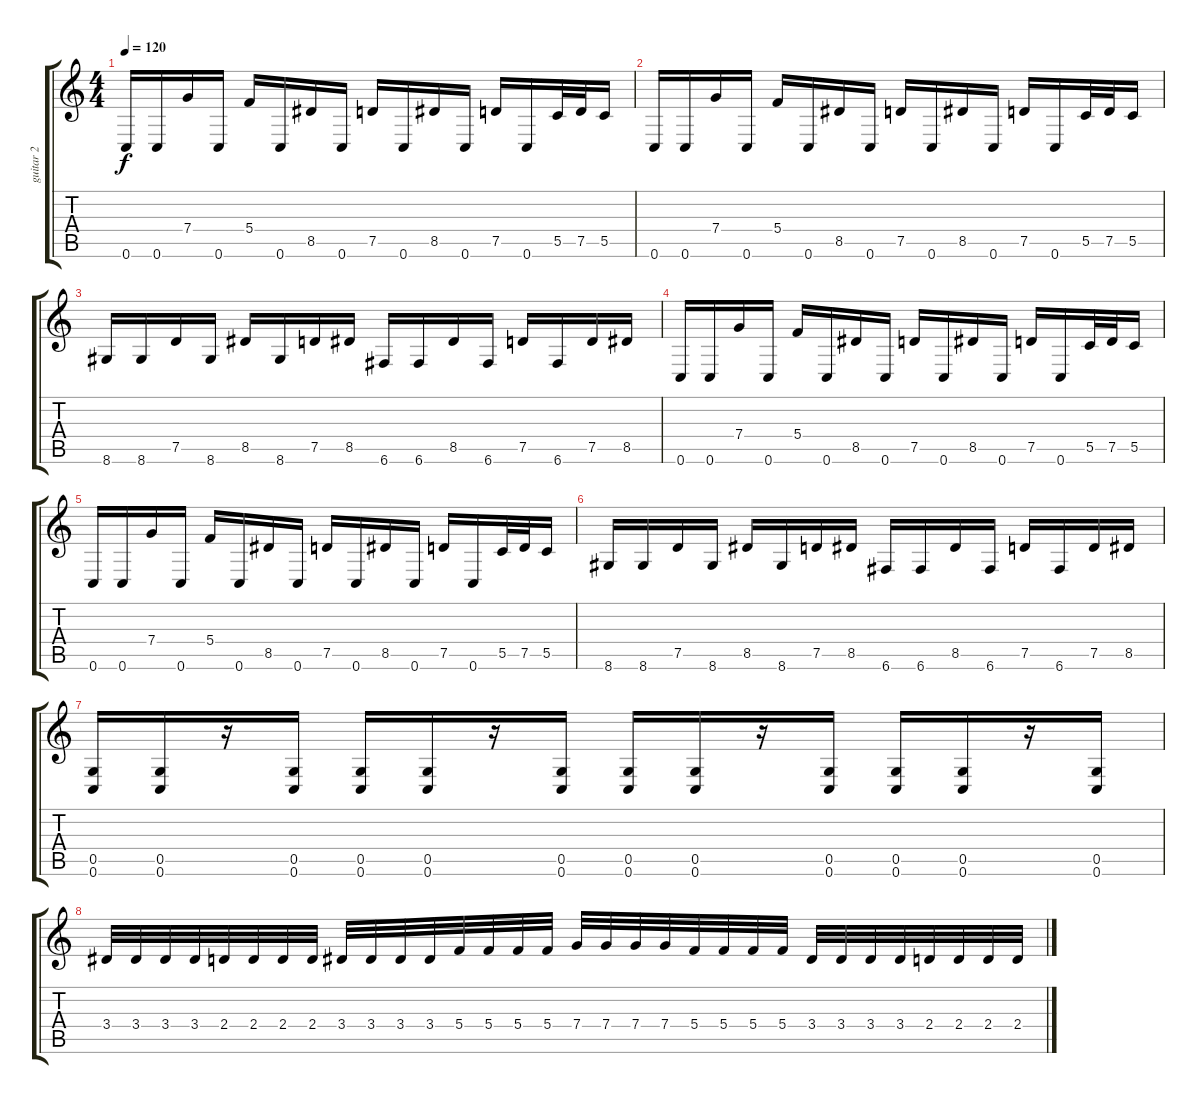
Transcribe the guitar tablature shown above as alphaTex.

\track ("guitar 2" "guitar 2") {instrument overdrivenguitar}
\staff {score tabs}
\tuning (D4 A3 F3 C3 G2 C2) {hide}
\ts (4 4)
\tempo 120
\clef g2
\ks c
0.6.16{dy f} 0.6.16 7.4.16 0.6.16 5.4.16 0.6.16 8.5.16 0.6.16 7.5.16 0.6.16 8.5.16 0.6.16 7.5.16 0.6.16 5.5.32 7.5.32 5.5.16 |
0.6.16 0.6.16 7.4.16 0.6.16 5.4.16 0.6.16 8.5.16 0.6.16 7.5.16 0.6.16 8.5.16 0.6.16 7.5.16 0.6.16 5.5.32 7.5.32 5.5.16 |
8.6.16 8.6.16 7.5.16 8.6.16 8.5.16 8.6.16 7.5.16 8.5.16 6.6.16 6.6.16 8.5.16 6.6.16 7.5.16 6.6.16 7.5.16 8.5.16 |
0.6.16 0.6.16 7.4.16 0.6.16 5.4.16 0.6.16 8.5.16 0.6.16 7.5.16 0.6.16 8.5.16 0.6.16 7.5.16 0.6.16 5.5.32 7.5.32 5.5.16 |
0.6.16 0.6.16 7.4.16 0.6.16 5.4.16 0.6.16 8.5.16 0.6.16 7.5.16 0.6.16 8.5.16 0.6.16 7.5.16 0.6.16 5.5.32 7.5.32 5.5.16 |
8.6.16 8.6.16 7.5.16 8.6.16 8.5.16 8.6.16 7.5.16 8.5.16 6.6.16 6.6.16 8.5.16 6.6.16 7.5.16 6.6.16 7.5.16 8.5.16 |
(0.5 0.6).16 (0.5 0.6).16 r.16 (0.5 0.6).16 (0.5 0.6).16 (0.5 0.6).16 r.16 (0.5 0.6).16 (0.5 0.6).16 (0.5 0.6).16 r.16 (0.5 0.6).16 (0.5 0.6).16 (0.5 0.6).16 r.16 (0.5 0.6).16 |
3.4.32 3.4.32 3.4.32 3.4.32 2.4.32 2.4.32 2.4.32 2.4.32 3.4.32 3.4.32 3.4.32 3.4.32 5.4.32 5.4.32 5.4.32 5.4.32 7.4.32 7.4.32 7.4.32 7.4.32 5.4.32 5.4.32 5.4.32 5.4.32 3.4.32 3.4.32 3.4.32 3.4.32 2.4.32 2.4.32 2.4.32 2.4.32
